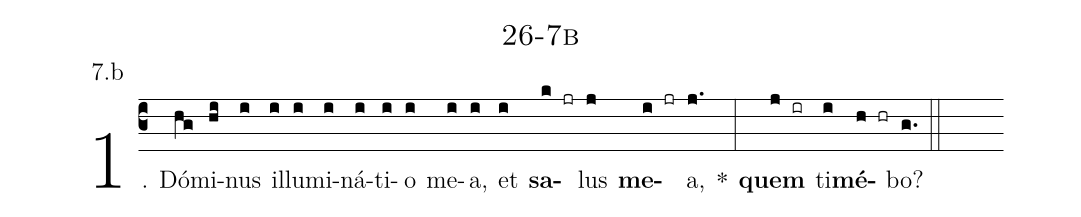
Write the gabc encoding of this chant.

name: 26-7b;
annotation: 7.b;
%%
(c3)1. Dó(hg)mi(hi)nus(i) il(i)lu(i)mi(i)ná(i)ti(i)o(i) me(i)a,(i) et(i) <b>sa</b>(k jr)lus(j) <b>me</b>(i jr)a,(j.) *(:) <b>quem</b>(j ir) ti(i)<b>mé</b>(h hr)bo?(g.) (::)
